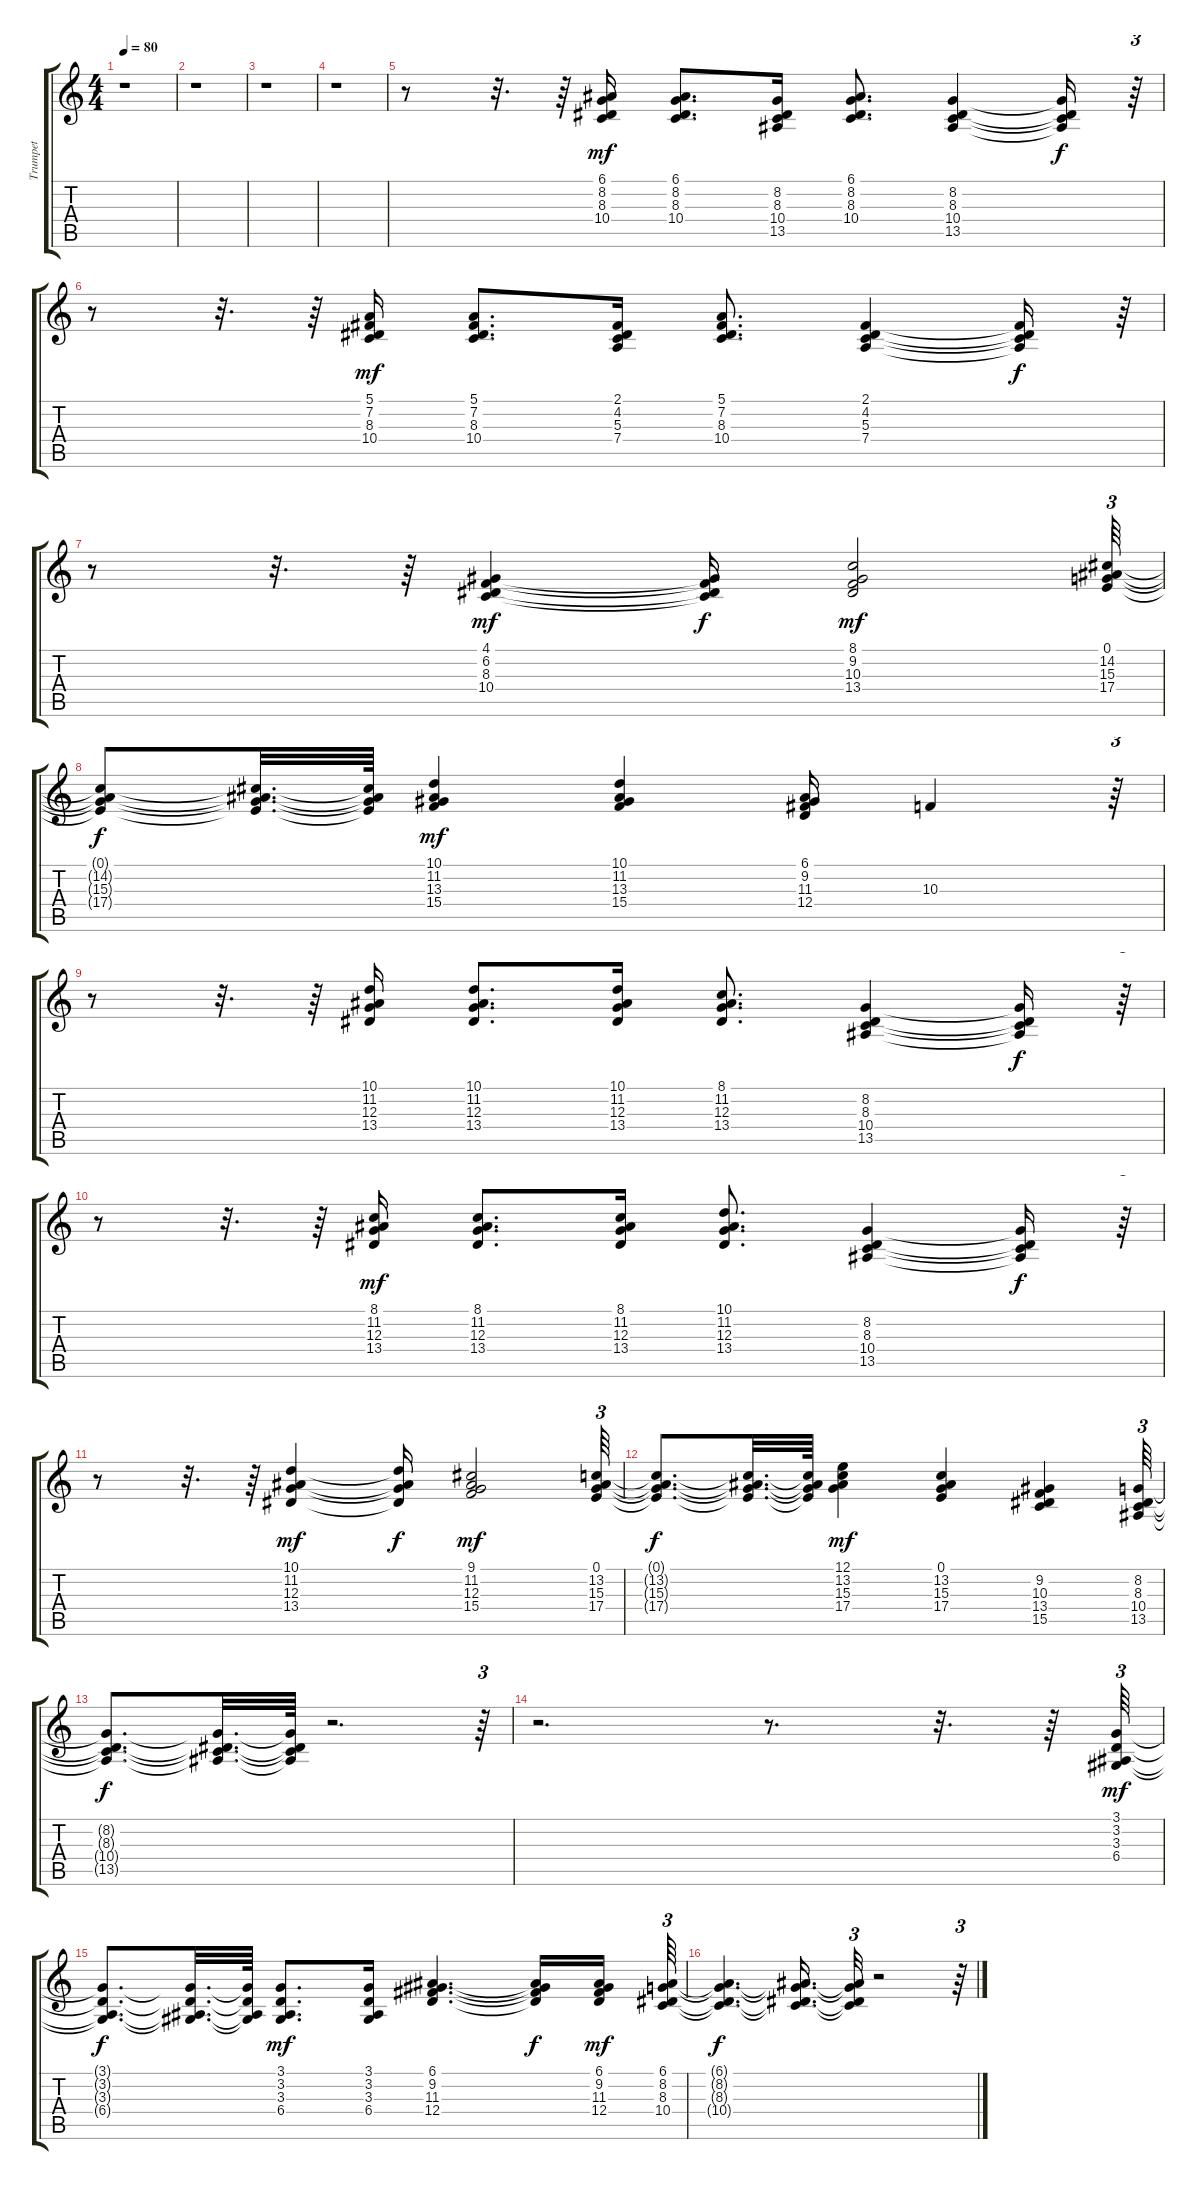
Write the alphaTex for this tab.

\track ("Trumpet" "Trumpet") {instrument trumpet}
\staff {score tabs}
\tuning (E4 B3 G3 D3 A2 E2) {hide}
\ts (4 4)
\tempo 80
\clef g2
\ks c
r.1{dy mf} |
r.1 |
r.1 |
r.1 |
r.8 r.32{d} r.64 (6.1 8.2 8.3 10.4).16 (6.1 8.2 8.3 10.4).8{d} (8.2 8.3 10.4 13.5).16 (6.1 8.2 8.3 10.4).8{d} (8.2 8.3 10.4 13.5).4 (8.2{t} 8.3{t} 10.4{t} 13.5{t}).16{dy f} r.64{tu (3 2)} |
r.8 r.32{d} r.64 (5.1 7.2 8.3 10.4).16{dy mf} (5.1 7.2 8.3 10.4).8{d} (2.1 4.2 5.3 7.4).16 (5.1 7.2 8.3 10.4).8{d} (2.1 4.2 5.3 7.4).4 (2.1{t} 4.2{t} 5.3{t} 7.4{t}).16{dy f} r.64{tu (3 2)} |
r.8 r.32{d} r.64 (4.1 6.2 8.3 10.4).4{dy mf} (4.1{t} 6.2{t} 8.3{t} 10.4{t}).16{dy f} (8.1 9.2 10.3 13.4).2{dy mf} (0.1 14.2 15.3 17.4).64{tu (3 2)} |
(0.1{t} 14.2{t} 15.3{t} 17.4{t}).8{dy f} (0.1{t} 14.2{t} 15.3{t} 17.4{t}).32{d} (0.1{t} 14.2{t} 15.3{t} 17.4{t}).64 (10.1 11.2 13.3 15.4).4{dy mf} (10.1 11.2 13.3 15.4).4 (6.1 9.2 11.3 12.4).16 10.3.4 r.64{tu (3 2)} |
r.8 r.32{d} r.64 (10.1 11.2 12.3 13.4).16 (10.1 11.2 12.3 13.4).8{d} (10.1 11.2 12.3 13.4).16 (8.1 11.2 12.3 13.4).8{d} (8.2 8.3 10.4 13.5).4 (8.2{t} 8.3{t} 10.4{t} 13.5{t}).16{dy f} r.64{tu (3 2)} |
r.8 r.32{d} r.64 (8.1 11.2 12.3 13.4).16{dy mf} (8.1 11.2 12.3 13.4).8{d} (8.1 11.2 12.3 13.4).16 (10.1 11.2 12.3 13.4).8{d} (8.2 8.3 10.4 13.5).4 (8.2{t} 8.3{t} 10.4{t} 13.5{t}).16{dy f} r.64{tu (3 2)} |
r.8 r.32{d} r.64 (10.1 11.2 12.3 13.4).4{dy mf} (10.1{t} 11.2{t} 12.3{t} 13.4{t}).16{dy f} (9.1 11.2 12.3 15.4).2{dy mf} (0.1 13.2 15.3 17.4).64{tu (3 2)} |
(0.1{t} 13.2{t} 15.3{t} 17.4{t}).8{d dy f} (0.1{t} 13.2{t} 15.3{t} 17.4{t}).32{d} (0.1{t} 13.2{t} 15.3{t} 17.4{t}).64 (12.1 13.2 15.3 17.4).4{dy mf} (0.1 13.2 15.3 17.4).4 (9.2 10.3 13.4 15.5).4 (8.2 8.3 10.4 13.5).64{tu (3 2)} |
(8.2{t} 8.3{t} 10.4{t} 13.5{t}).8{d dy f} (8.2{t} 8.3{t} 10.4{t} 13.5{t}).32{d} (8.2{t} 8.3{t} 10.4{t} 13.5{t}).64 r.2{d} r.64{tu (3 2)} |
r.2{d} r.8{d} r.32{d} r.64 (3.1 3.2 3.3 6.4).64{tu (3 2) dy mf instrument trumpet} |
(3.1{t} 3.2{t} 3.3{t} 6.4{t}).8{d dy f} (3.1{t} 3.2{t} 3.3{t} 6.4{t}).32{d} (3.1{t} 3.2{t} 3.3{t} 6.4{t}).64 (3.1 3.2 3.3 6.4).8{d dy mf} (3.1 3.2 3.3 6.4).16 (6.1 9.2 11.3 12.4).4{d} (6.1{t} 9.2{t} 11.3{t} 12.4{t}).16{dy f} (6.1 9.2 11.3 12.4).16{dy mf} (6.1 8.2 8.3 10.4).64{tu (3 2)} |
(6.1{t} 8.2{t} 8.3{t} 10.4{t}).4{d dy f} (6.1{t} 8.2{t} 8.3{t} 10.4{t}).16{d} (6.1{t} 8.2{t} 8.3{t} 10.4{t}).32{tu (3 2)} r.2 r.64{tu (3 2)}
